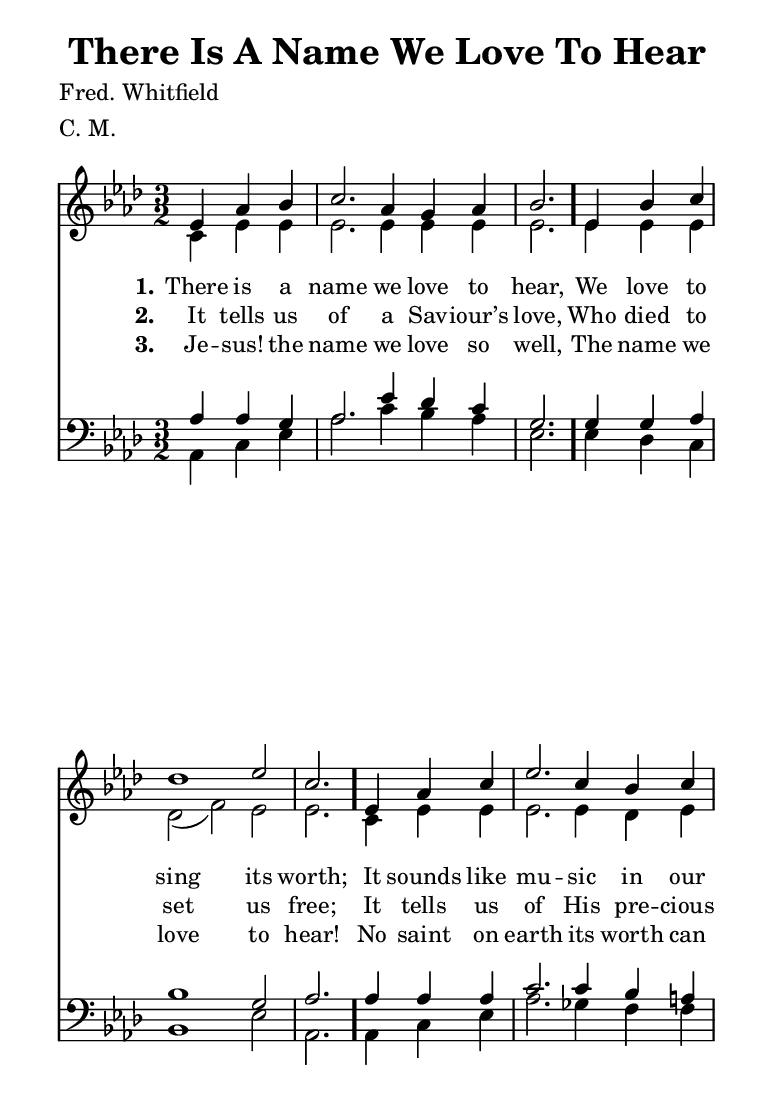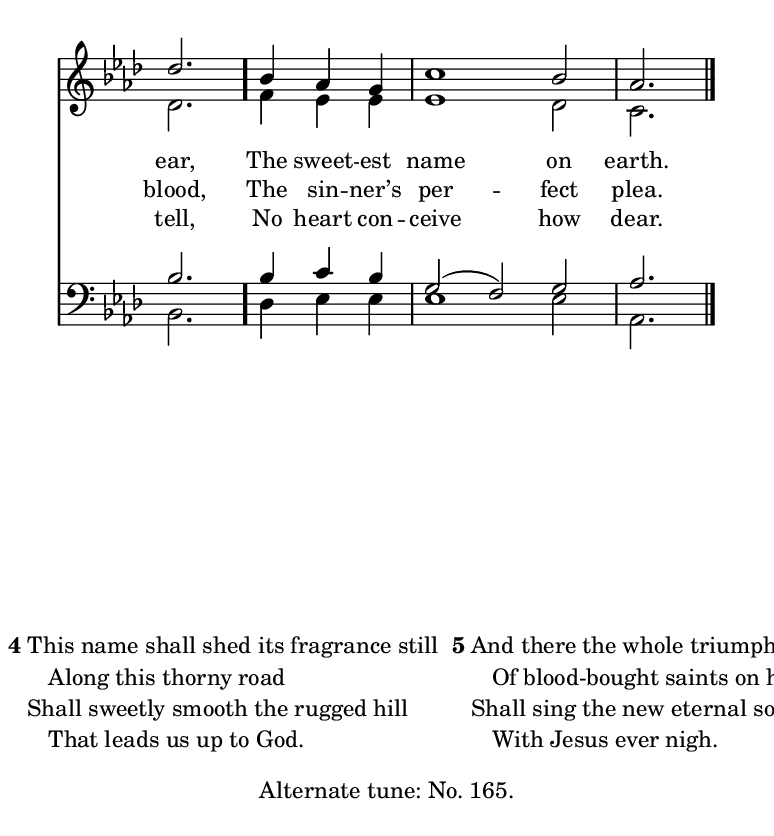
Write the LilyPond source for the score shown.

\include "common/global.ily"
\paper {
  \include "common/paper.ily"
  ragged-last-bottom = ##t
  systems-per-page = ##f
}

\header{
  hymnnumber = "198"
  title = "There Is A Name We Love To Hear"
  tunename = "Los Angeles"
  meter = "C. M."
  poet = "Fred. Whitfield"
  composer = ""
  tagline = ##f
}

global = {
  \include "common/overrides.ily"
  \override Staff.TimeSignature.style = #'()
  \time 3/2
  \override Score.MetronomeMark.transparent = ##t % hide all fermata changes too
  \tempo 4=120
  \key aes \major
  \partial 2.
  \autoBeamOff
}

notesSoprano = {
\global
\relative c' {

  ees4 aes bes | c2. aes4 g aes | bes2.
  ees,4 bes' c | des1 ees2 | c2.
  ees,4 aes c | ees2. c4 bes c | des2.
  bes4 aes g | c1 bes2 | aes2.

  \bar "|."

}
}

notesAlto = {
\global
\relative e' {

  c4 ees ees | ees2. ees4 ees ees | ees2.
  ees4 ees ees | des2( f) ees | ees2.
  c4 ees ees | ees2. ees4 des ees | des2.
  f4 ees ees | ees1 des2 | c2.

}
}

notesTenor = {
\global
\relative a {

  aes4 aes g | aes2. ees'4 des c | g2.
  g4 g aes | bes1 g2 | aes2.
  aes4 aes aes | c2. c4 bes a | bes2.
  bes4 c bes | g2( f) g2 | aes2.

}
}

notesBass = {
\global
\relative f, {

  aes4 c ees | aes2. c4 bes aes | ees2.
  ees4 des c | bes1 ees2 | aes,2.
  aes4 c ees | aes2. ges4 f f | bes,2.
  des4 ees ees | ees1 ees2 | aes,2.

}
}

wordsA = \lyricmode {
\set stanza = "1."

There is a name we love to hear, \bar "."
We love to sing its worth; \bar "."
It sounds like mu -- sic in our ear, \bar "."
The sweet -- est name on earth. \bar "."

}

wordsB = \lyricmode {
\set stanza = "2."

It tells us of a Sav -- iour’s love,
Who died to set us free;
It tells us of His pre -- cious blood,
The sin -- ner’s per -- fect plea.

}

wordsC = \lyricmode {
\set stanza = "3."

Je -- sus! the name we love so well,
The name we love to hear!
No saint on earth its worth can tell,
No heart con -- ceive how dear.

}

wordsD = \markuplist {

\line { This name shall shed its fragrance still }
\line { { \hspace #2 } Along this thorny road }
\line { Shall sweetly smooth the rugged hill }
\line { { \hspace #2 } That leads us up to God. }

}

wordsE = \markuplist {

\line { And there the whole triumphant throng, }
\line { { \hspace #2 } Of blood-bought saints on high, }
\line { Shall sing the new eternal song }
\line { { \hspace #2 } With Jesus ever nigh. }

}

\score {
  \context ChoirStaff <<
    \context Staff = upper <<
      \set ChoirStaff.systemStartDelimiter = #'SystemStartBar
      \context Voice  = sopranos { \voiceOne << \notesSoprano >> }
      \context Voice  = altos { \voiceTwo << \notesAlto >> }
      \context Lyrics = one   \lyricsto sopranos \wordsA
      \context Lyrics = two   \lyricsto sopranos \wordsB
      \context Lyrics = three \lyricsto sopranos \wordsC
    >>
    \context Staff = men <<
      \clef bass
      \context Voice  = tenors { \voiceOne << \notesTenor >> }
      \context Voice  = basses { \voiceTwo << \notesBass >> }
    >>
  >>
  \layout {
    \include "common/layout.ily"
  }
  \midi{
    \include "common/midi.ily"
  }
}

\noPageBreak

\markup { \fill-line {
  \hspace #0.1
  \line{ \bold 4 \column { \wordsD } }
  \hspace #0.1
  \line{ \bold 5 \column { \wordsE } }
  \hspace #0.1
} }

\noPageBreak \markup { \vspace #2 \fill-line { \raise #2 \line { Alternate tune: No. 165. } } }

\version "2.18.2"  % necessary for upgrading to future LilyPond versions.

% vi:set et ts=2 sw=2 ai nocindent syntax=lilypond:
